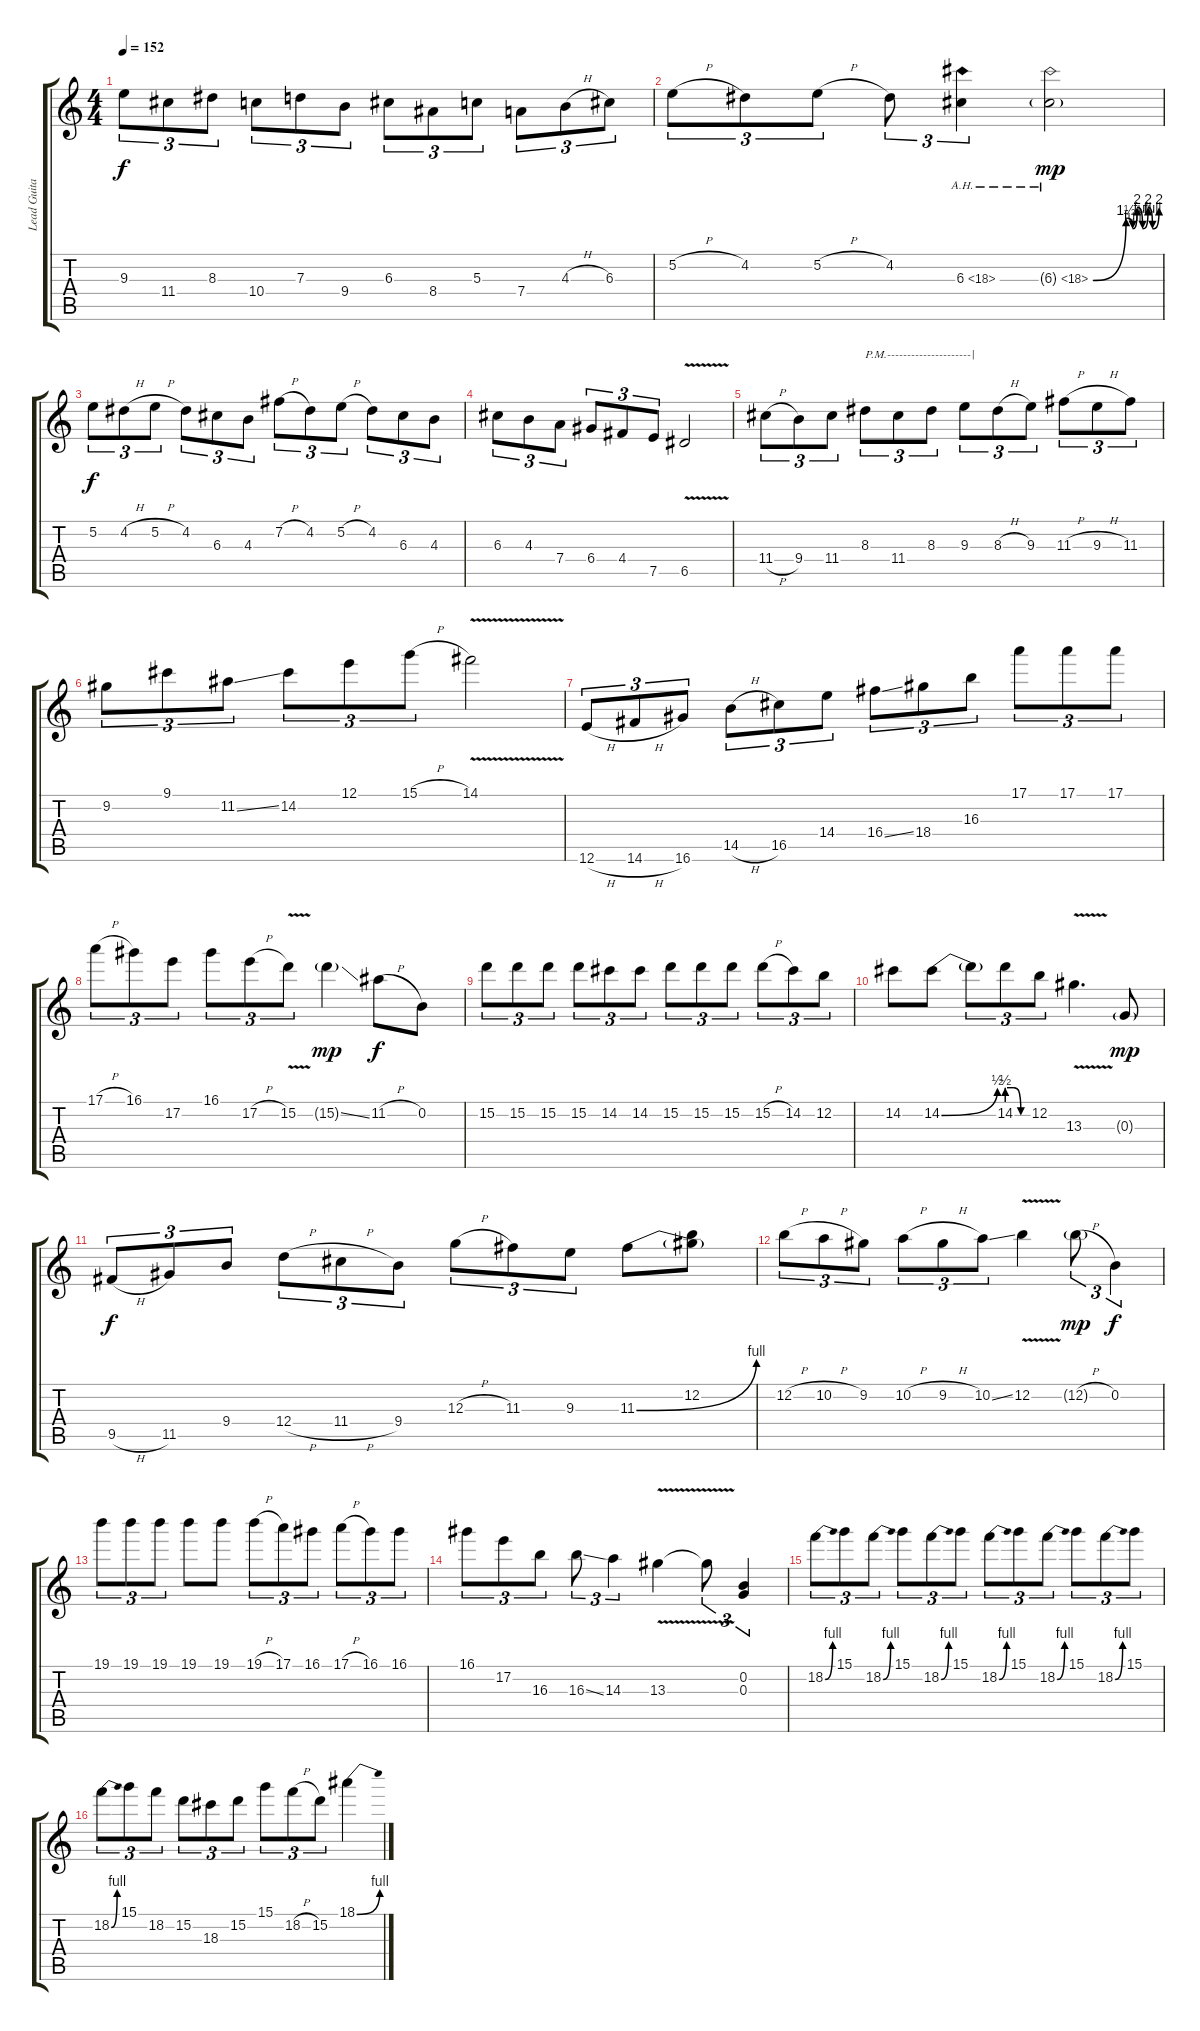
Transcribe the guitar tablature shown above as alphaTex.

\track ("Lead Guitar" "Lead Guita") {instrument acousticguitarnylon}
\staff {score tabs}
\tuning (E4 B3 G3 D3 A2 E2) {hide}
\ts (4 4)
\tempo 152
\clef g2
\ks c
9.3.8{tu (3 2) dy f} 11.4.8{tu (3 2)} 8.3.8{tu (3 2)} 10.4.8{tu (3 2)} 7.3.8{tu (3 2)} 9.4.8{tu (3 2)} 6.3.8{tu (3 2)} 8.4.8{tu (3 2)} 5.3.8{tu (3 2)} 7.4.8{tu (3 2)} 4.3{h}.8{tu (3 2)} 6.3.8{tu (3 2)} |
5.2{h}.8{tu (3 2)} 4.2.8{tu (3 2)} 5.2{h}.8{tu (3 2)} 4.2.8{tu (3 2)} 6.3{ah 12}.4{tu (3 2)} 6.3{be (custom 0 0 30 6 36 4 40 8 45 4 50 8 54 4 60 8) ah 12 g}.2{dy mp} |
5.2.8{tu (3 2) dy f} 4.2{h}.8{tu (3 2)} 5.2{h}.8{tu (3 2)} 4.2.8{tu (3 2)} 6.3.8{tu (3 2)} 4.3.8{tu (3 2)} 7.2{h}.8{tu (3 2)} 4.2.8{tu (3 2)} 5.2{h}.8{tu (3 2)} 4.2.8{tu (3 2)} 6.3.8{tu (3 2)} 4.3.8{tu (3 2)} |
6.3.8{tu (3 2)} 4.3.8{tu (3 2)} 7.4.8{tu (3 2)} 6.4.8{tu (3 2)} 4.4.8{tu (3 2)} 7.5.8{tu (3 2)} 6.5{v}.2 |
11.4{h}.8{tu (3 2)} 9.4.8{tu (3 2)} 11.4.8{tu (3 2)} 8.3.8{tu (3 2) txt "P.M.---------------------|"} 11.4.8{tu (3 2)} 8.3.8{tu (3 2)} 9.3.8{tu (3 2)} 8.3{h}.8{tu (3 2)} 9.3.8{tu (3 2)} 11.3{h}.8{tu (3 2)} 9.3{h}.8{tu (3 2)} 11.3.8{tu (3 2)} |
9.2.8{tu (3 2)} 9.1.8{tu (3 2)} 11.2{ss}.8{tu (3 2)} 14.2.8{tu (3 2)} 12.1.8{tu (3 2)} 15.1{h}.8{tu (3 2)} 14.1{v}.2 |
12.6{h}.8{tu (3 2)} 14.6{h}.8{tu (3 2)} 16.6.8{tu (3 2)} 14.5{h}.8{tu (3 2)} 16.5.8{tu (3 2)} 14.4.8{tu (3 2)} 16.4{ss}.8{tu (3 2)} 18.4.8{tu (3 2)} 16.3.8{tu (3 2)} 17.1.8{tu (3 2)} 17.1.8{tu (3 2)} 17.1.8{tu (3 2)} |
17.1{h}.8{tu (3 2)} 16.1.8{tu (3 2)} 17.2.8{tu (3 2)} 16.1.8{tu (3 2)} 17.2{h}.8{tu (3 2)} 15.2{v}.8{tu (3 2)} 15.2{ss g}.4{dy mp} 11.2{h}.8{dy f} 0.2.8 |
15.2.8{tu (3 2)} 15.2.8{tu (3 2)} 15.2.8{tu (3 2)} 15.2.8{tu (3 2)} 14.2.8{tu (3 2)} 14.2.8{tu (3 2)} 15.2.8{tu (3 2)} 15.2.8{tu (3 2)} 15.2.8{tu (3 2)} 15.2{h}.8{tu (3 2)} 14.2.8{tu (3 2)} 12.2.8{tu (3 2)} |
14.2.8 14.2{be (bend 0 0 60 2)}.8 14.2{t}.8{tu (3 2)} 14.2{be (custom 0 2 20 2 40 0 60 0)}.8{tu (3 2)} 12.2.8{tu (3 2)} 13.3{v}.4{d} 0.3{g}.8{dy mp} |
9.5{h}.8{tu (3 2) dy f} 11.5.8{tu (3 2)} 9.4.8{tu (3 2)} 12.4{h}.8{tu (3 2)} 11.4{h}.8{tu (3 2)} 9.4.8{tu (3 2)} 12.3{h}.8{tu (3 2)} 11.3.8{tu (3 2)} 9.3.8{tu (3 2)} 11.3{be (bend 0 0 60 4)}.8 (12.2 11.3{t}).8 |
12.2{h}.8{tu (3 2)} 10.2{h}.8{tu (3 2)} 9.2.8{tu (3 2)} 10.2{h}.8{tu (3 2)} 9.2{h}.8{tu (3 2)} 10.2{ss}.8{tu (3 2)} 12.2{v}.4 12.2{h g}.8{tu (3 2) dy mp} 0.2.4{tu (3 2) dy f} |
19.1.8{tu (3 2)} 19.1.8{tu (3 2)} 19.1.8{tu (3 2)} 19.1.8 19.1.8 19.1{h}.8{tu (3 2)} 17.1.8{tu (3 2)} 16.1.8{tu (3 2)} 17.1{h}.8{tu (3 2)} 16.1.8{tu (3 2)} 16.1.8{tu (3 2)} |
16.1.8{tu (3 2)} 17.2.8{tu (3 2)} 16.3.8{tu (3 2)} 16.3{ss}.8{tu (3 2)} 14.3.4{tu (3 2)} 13.3{v}.4 13.3{t}.8{tu (3 2)} (0.2 0.3).4{tu (3 2)} |
18.2{be (bend 0 0 60 4)}.8{tu (3 2)} 15.1.8{tu (3 2)} 18.2{be (bend 0 0 60 4)}.8{tu (3 2)} 15.1.8{tu (3 2)} 18.2{be (bend 0 0 60 4)}.8{tu (3 2)} 15.1.8{tu (3 2)} 18.2{be (bend 0 0 60 4)}.8{tu (3 2)} 15.1.8{tu (3 2)} 18.2{be (bend 0 0 60 4)}.8{tu (3 2)} 15.1.8{tu (3 2)} 18.2{be (bend 0 0 60 4)}.8{tu (3 2)} 15.1.8{tu (3 2)} |
18.2{be (bend 0 0 60 4)}.8{tu (3 2)} 15.1.8{tu (3 2)} 18.2.8{tu (3 2)} 15.2.8{tu (3 2)} 18.3.8{tu (3 2)} 15.2.8{tu (3 2)} 15.1.8{tu (3 2)} 18.2{h}.8{tu (3 2)} 15.2.8{tu (3 2)} 18.1{be (bend 0 0 60 4)}.4
